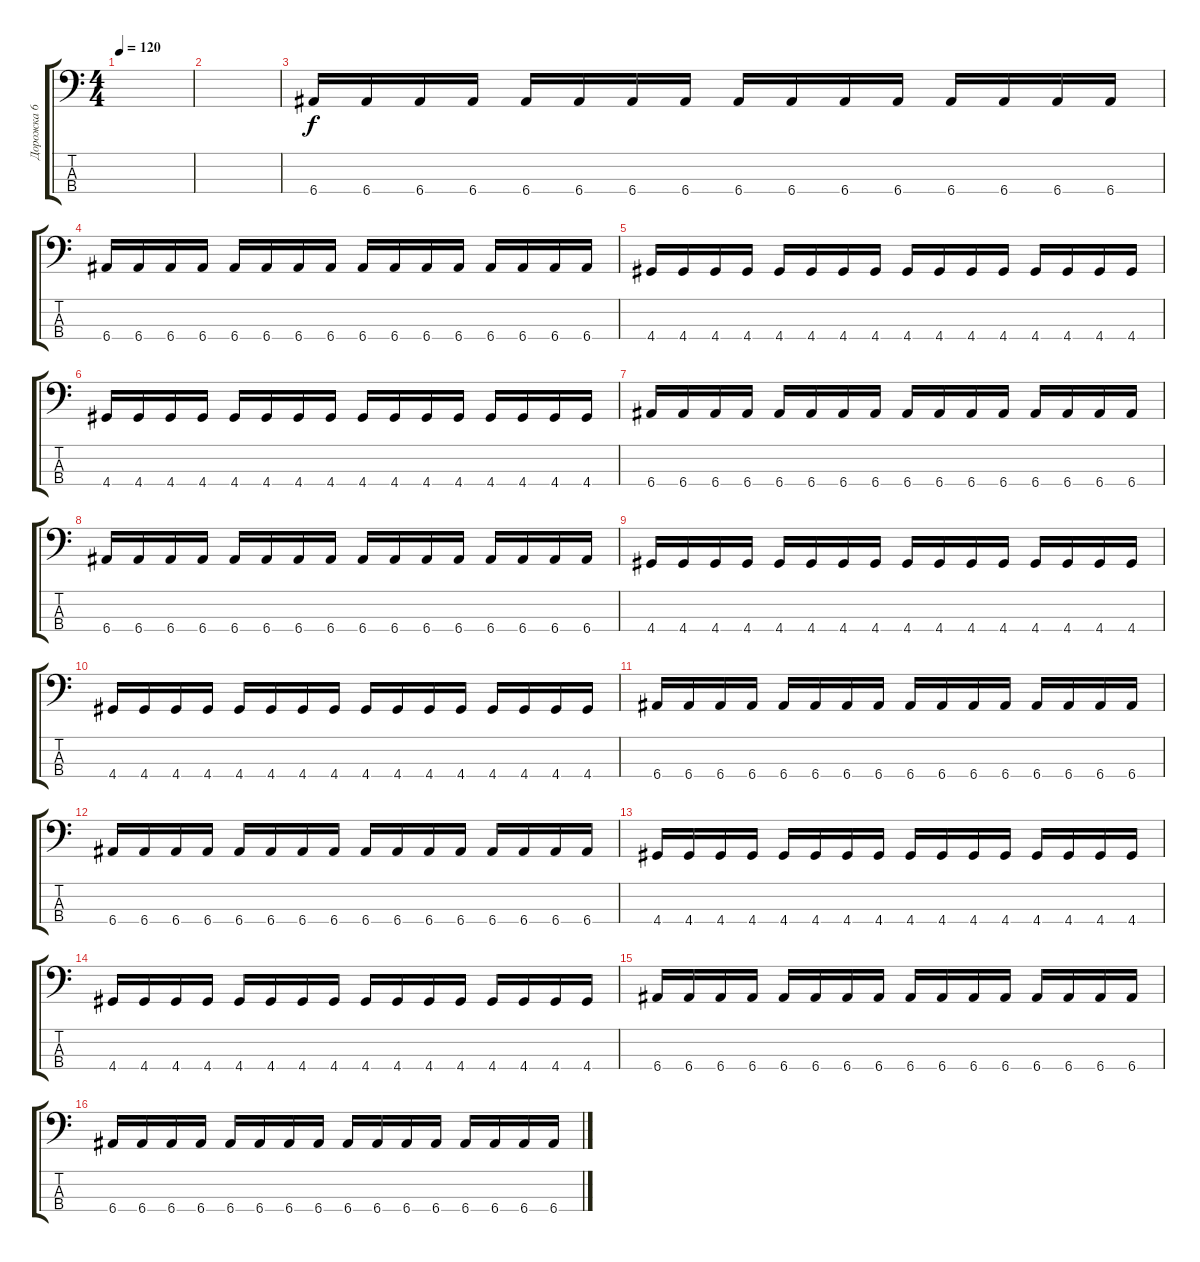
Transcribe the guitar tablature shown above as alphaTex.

\track ("Дорожка 6" "Дорожка 6") {instrument electricbasspick}
\staff {score tabs}
\tuning (G2 D2 A1 E1) {hide}
\ts (4 4)
\tempo 120
\clef f4
\ks c
|
|
6.4.16 6.4.16 6.4.16 6.4.16 6.4.16 6.4.16 6.4.16 6.4.16 6.4.16 6.4.16 6.4.16 6.4.16 6.4.16 6.4.16 6.4.16 6.4.16 |
6.4.16 6.4.16 6.4.16 6.4.16 6.4.16 6.4.16 6.4.16 6.4.16 6.4.16 6.4.16 6.4.16 6.4.16 6.4.16 6.4.16 6.4.16 6.4.16 |
4.4.16 4.4.16 4.4.16 4.4.16 4.4.16 4.4.16 4.4.16 4.4.16 4.4.16 4.4.16 4.4.16 4.4.16 4.4.16 4.4.16 4.4.16 4.4.16 |
4.4.16 4.4.16 4.4.16 4.4.16 4.4.16 4.4.16 4.4.16 4.4.16 4.4.16 4.4.16 4.4.16 4.4.16 4.4.16 4.4.16 4.4.16 4.4.16 |
6.4.16 6.4.16 6.4.16 6.4.16 6.4.16 6.4.16 6.4.16 6.4.16 6.4.16 6.4.16 6.4.16 6.4.16 6.4.16 6.4.16 6.4.16 6.4.16 |
6.4.16 6.4.16 6.4.16 6.4.16 6.4.16 6.4.16 6.4.16 6.4.16 6.4.16 6.4.16 6.4.16 6.4.16 6.4.16 6.4.16 6.4.16 6.4.16 |
4.4.16 4.4.16 4.4.16 4.4.16 4.4.16 4.4.16 4.4.16 4.4.16 4.4.16 4.4.16 4.4.16 4.4.16 4.4.16 4.4.16 4.4.16 4.4.16 |
4.4.16 4.4.16 4.4.16 4.4.16 4.4.16 4.4.16 4.4.16 4.4.16 4.4.16 4.4.16 4.4.16 4.4.16 4.4.16 4.4.16 4.4.16 4.4.16 |
6.4.16 6.4.16 6.4.16 6.4.16 6.4.16 6.4.16 6.4.16 6.4.16 6.4.16 6.4.16 6.4.16 6.4.16 6.4.16 6.4.16 6.4.16 6.4.16 |
6.4.16 6.4.16 6.4.16 6.4.16 6.4.16 6.4.16 6.4.16 6.4.16 6.4.16 6.4.16 6.4.16 6.4.16 6.4.16 6.4.16 6.4.16 6.4.16 |
4.4.16 4.4.16 4.4.16 4.4.16 4.4.16 4.4.16 4.4.16 4.4.16 4.4.16 4.4.16 4.4.16 4.4.16 4.4.16 4.4.16 4.4.16 4.4.16 |
4.4.16 4.4.16 4.4.16 4.4.16 4.4.16 4.4.16 4.4.16 4.4.16 4.4.16 4.4.16 4.4.16 4.4.16 4.4.16 4.4.16 4.4.16 4.4.16 |
6.4.16 6.4.16 6.4.16 6.4.16 6.4.16 6.4.16 6.4.16 6.4.16 6.4.16 6.4.16 6.4.16 6.4.16 6.4.16 6.4.16 6.4.16 6.4.16 |
6.4.16 6.4.16 6.4.16 6.4.16 6.4.16 6.4.16 6.4.16 6.4.16 6.4.16 6.4.16 6.4.16 6.4.16 6.4.16 6.4.16 6.4.16 6.4.16
